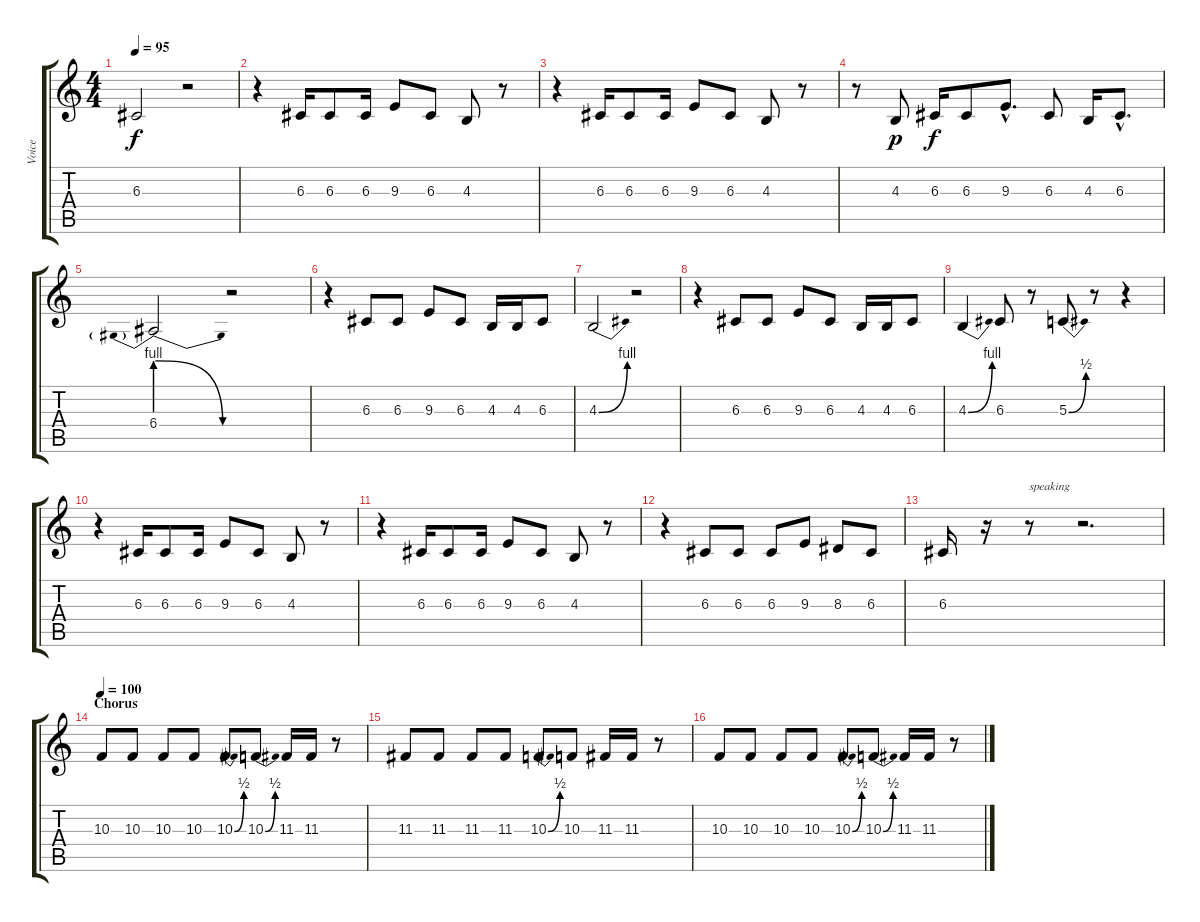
\track ("Voice" "Voice") {instrument trombone}
\staff {score tabs}
\tuning (E4 B3 G3 D3 A2 E2) {hide}
\ts (4 4)
\tempo 95
\clef g2
\ks c
6.3.2{dy f} r.2 |
r.4 6.3.16 6.3.8 6.3.16 9.3.8 6.3.8 4.3.8 r.8 |
r.4 6.3.16 6.3.8 6.3.16 9.3.8 6.3.8 4.3.8 r.8 |
r.8 4.3.8{dy p} 6.3.16{dy f} 6.3.8 9.3{hac}.8{d} 6.3.8 4.3.16 6.3{hac}.8{d} |
6.4{be (prebendrelease 0 4 60 0)}.2 r.2 |
r.4 6.3.8 6.3.8 9.3.8 6.3.8 4.3.16 4.3.16 6.3.8 |
4.3{be (bend 0 0 60 4)}.2 r.2 |
r.4 6.3.8 6.3.8 9.3.8 6.3.8 4.3.16 4.3.16 6.3.8 |
4.3{be (bend 0 0 60 4)}.4 6.3.8 r.8 5.3{be (bend 0 0 60 2)}.8 r.8 r.4 |
r.4 6.3.16 6.3.8 6.3.16 9.3.8 6.3.8 4.3.8 r.8 |
r.4 6.3.16 6.3.8 6.3.16 9.3.8 6.3.8 4.3.8 r.8 |
r.4 6.3.8 6.3.8 6.3.8 9.3.8 8.3.8 6.3.8 |
6.3.16 r.16 r.8{txt "speaking"} r.2{d} |
\section ("" "Chorus")
\tempo 100
10.3.8 10.3.8 10.3.8 10.3.8 10.3{be (bend 0 0 60 2)}.8 10.3{be (bend 0 0 60 2)}.8 11.3.16 11.3.16 r.8 |
11.3.8 11.3.8 11.3.8 11.3.8 10.3{be (bend 0 0 60 2)}.8 10.3.8 11.3.16 11.3.16 r.8 |
10.3.8 10.3.8 10.3.8 10.3.8 10.3{be (bend 0 0 60 2)}.8 10.3{be (bend 0 0 60 2)}.8 11.3.16 11.3.16 r.8
